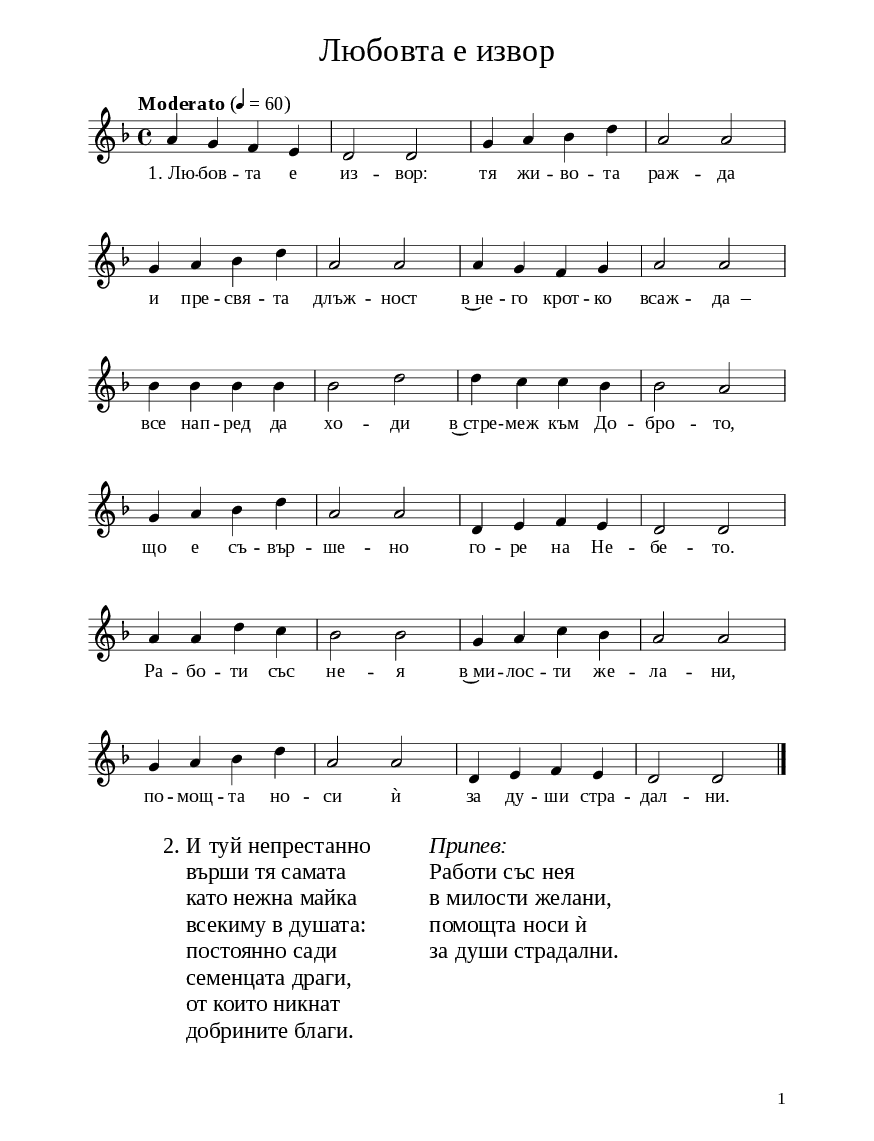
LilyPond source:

\version "2.24.4"

% include paper part and global functions
\include "include/globals.ily"

\bookpart {
  \label #'ref026
  \tocItem \markup "Любовта е извор"
  \include "include/bookpart-paper.ily"
  \score {
    \include "include/score-layout.ily"

    \new Voice \absolute {
      \clef treble
      \key d \minor
      \time 4/4
      \tempoFunc "Moderato" 4 "60"
      \autoBeamOff
      a'4 g' f' e'| d'2 d'2| g'4 a' bes' d''| a'2 a'2 | \break
      g'4 a' bes' d''| a'2 a'2 | a'4 g'4 f'4 g'4 a'2 a'2| \break
      bes'4 bes'4 bes'4 bes'4 | bes'2 d''2 | d''4 c''4 c''4 bes'4 bes'2 a'2 | \break
      g'4 a'4 bes'4 d''4 | a'2 a'2 | d'4 e'4 f'4 e'4 | d'2 d'2 | \break
      a'4 a'4 d''4 c''4 | bes'2 bes'2 | g'4 a'4 c''4 bes'4 | a'2 a'2 | \break
      g'4 a'4 bes'4 d''4 | a'2 a'2 | d'4 e'4 f'4 e'4 | d'2 d'2 | \bar "|." \break
    }

    \addlyrics {
      "1. Лю" -- бов -- та е из -- вор: тя жи -- во -- та раж -- да
      и пре -- свя -- та длъж -- ност в~не -- го крот -- ко всаж -- "   да  –"
      все нап -- ред да хо -- ди "в~стре-" -- меж към До -- бро -- то,
      що е съ -- вър -- ше -- но го -- ре на Не -- бе -- то.
      Ра -- бо -- ти със не -- я в~ми -- лос -- ти же -- ла -- ни,
      по -- мощ -- та но -- си ѝ за ду -- ши стра -- дал -- ни.
    }

    \header {
      title = \titleFunc #'ref_desc_2 "Любовта е извор" "Ljubovta e izvor"
    }

    \midi{}

  } % score


  \markup \abs-fontsize #11 {
    \hspace #9.5
    \override #`(baseline-skip . ,bgCoupletBaselineSkip) % affects space between column lines
    \column {

      \line { 2. И туй непрестанно  }
      \line {   "   " върши тя самата }
      \line {   "   " като нежна майка }
      \line {   "   " всекиму в душата:  }
      \line {   "   " постоянно сади}
      \line {   "   " семенцата драги,}
      \line {   "   " от които никнат}
      \line {   "   " добрините благи.}



    }

    \hspace #4
    \override #`(baseline-skip . ,bgCoupletBaselineSkip) % affects space between column lines
    \column {
      \line { "   " \italic {Припев:} }
      \line {   "   "Работи със нея }
      \line {   "   " в милости желани, }
      \line {   "   "   помощта носи ѝ }
      \line {   "   "  за души страдални. }


    } %column

  } % markup

  \pageBreak

  \markup \abs-fontsize #11 {
    \hspace #20
    \override #`(baseline-skip . ,bgCoupletBaselineSkip) % affects space between column lines
    \column {
      \line { 3. Таз велика тайна }
      \line {   "   " кой добре разбира, }
      \line {   "   " свойта душа мила }
      \line {   "   " сутрина разкрива }
      \line {   "   " както кринът бели}
      \line {   "   "на роса небесна}
      \line {   "   "и на слънчевата}
      \line {   "   "светлина чудесна.}
      \line {   "   "}
      \line { "   " \italic {Припев ...} }
      \line {   "   "}
      \line { 4. Слънцето, което }
      \line {   "   " оживотворява }
      \line {   "   " овреме човека,}
      \line {   "   " топло озарява, }
      \line {   "   "буди и възраства}
      \line {   "   "в него семенцата}
      \line {   "   "и му пълни тайно}
      \line {   "   "с добрини душата.}
      \line {   "   "}
      \line { "   " \italic {Припев ...} }
      \line {   "   "}
      \line { 5. Плодове тъй сладки, }
      \line {   "   " в Любовта узрели, }
      \line {   "   "най-блажен ще бъде}
      \line {   "   "тоз, който ви вкуси.}
      \line {   "   "В жилища небесни}
      \line {   "   "вечно ще живее,}
      \line {   "   "пред престола Божи}
      \line {   "   "песни ще да пее.}
      \line {   "   "}
      \line { "   " \italic {Припев ...} }
    }

  } % markup


} % bookpart
